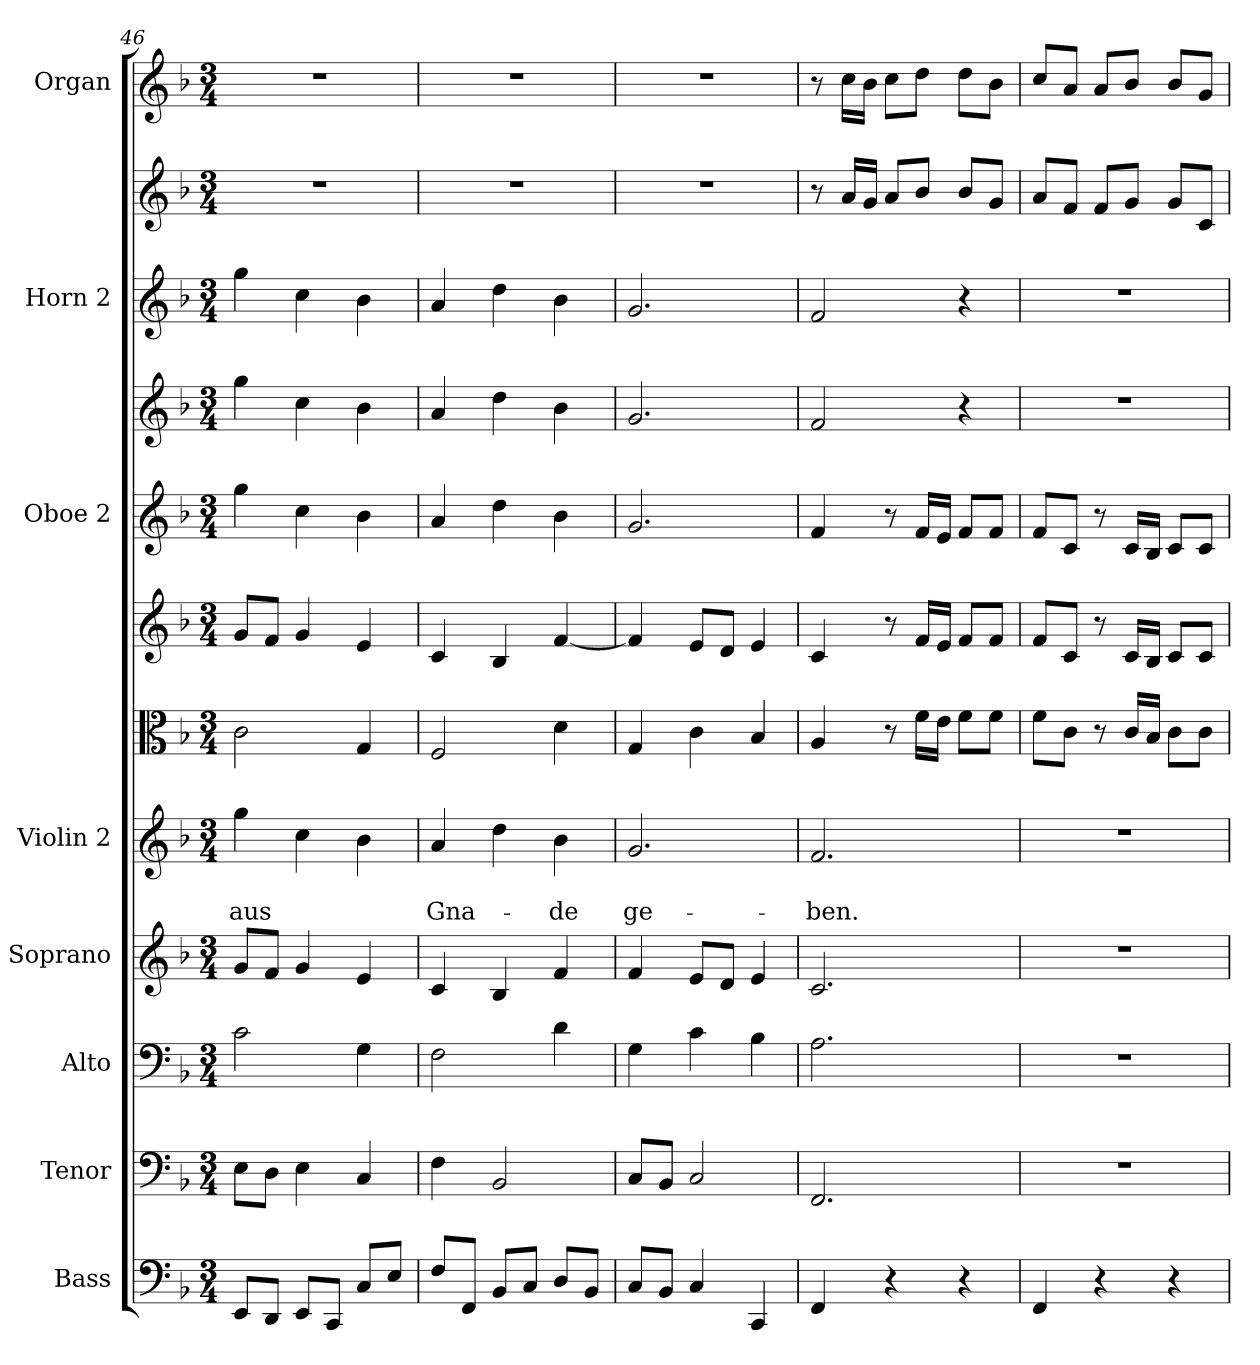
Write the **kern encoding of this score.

**kern	**kern	**kern	**kern	**kern	**text	**text	**kern	**kern	**kern	**kern	**kern	**kern	**kern
*part8	*part7	*part6	*part5	*part4	*part4	*part4	*part4	*part4	*part3	*part3	*part2	*part2	*part1
*staff12	*staff11	*staff10	*staff9	*staff8	*staff8	*staff8	*staff7	*staff6	*staff5	*staff4	*staff3	*staff2	*staff1
*I"Bass	*I"Tenor	*I"Alto	*I"Soprano	*I"Violin 2	*	*	*	*	*I"Oboe 2	*	*I"Horn 2	*	*I"Organ
*I'B.	*I'T.	*I'A.	*I'S.	*I'Vn2	*	*	*	*	*I'O1	*	*I'H2	*	*I'Org
*clefF4	*clefF4	*clefF4	*clefG2	*clefG2	*	*	*clefC3	*clefG2	*clefG2	*clefG2	*clefG2	*clefG2	*clefG2
*k[b-]	*k[b-]	*k[b-]	*k[b-]	*k[b-]	*	*	*k[b-]	*k[b-]	*k[b-]	*k[b-]	*k[b-]	*k[b-]	*k[b-]
*F:	*F:	*F:	*F:	*F:	*	*	*F:	*F:	*F:	*F:	*F:	*F:	*F:
*M3/4	*M3/4	*M3/4	*M3/4	*M3/4	*	*	*M3/4	*M3/4	*M3/4	*M3/4	*M3/4	*M3/4	*M3/4
=46	=46	=46	=46	=46	=46	=46	=46	=46	=46	=46	=46	=46	=46
8EE/L	8E\L	2c\	8g/L	4gg\	.	aus	2c\	8g/L	4gg\	4gg\	4gg\	2.r	2.r
8DD/J	8D\J	.	8f/J	.	.	.	.	8f/J	.	.	.	.	.
8EE/L	4E\	.	4g/	4cc\	.	.	.	4g/	4cc\	4cc\	4cc\	.	.
8CC/J	.	.	.	.	.	.	.	.	.	.	.	.	.
8C/L	4C/	4G\	4e/	4b-\	.	.	4G/	4e/	4b-\	4b-\	4b-\	.	.
8E/J	.	.	.	.	.	.	.	.	.	.	.	.	.
=47	=47	=47	=47	=47	=47	=47	=47	=47	=47	=47	=47	=47	=47
8F/L	4F\	2F\	4c/	4a/	.	Gna-	2F/	4c/	4a/	4a/	4a/	2.r	2.r
8FF/J	.	.	.	.	.	.	.	.	.	.	.	.	.
8BB-/L	2BB-/	.	4B-/	4dd\	.	.	.	4B-/	4dd\	4dd\	4dd\	.	.
8C/J	.	.	.	.	.	.	.	.	.	.	.	.	.
8D/L	.	4d\	4f/	4b-\	.	-de	4d\	[4f/	4b-\	4b-\	4b-\	.	.
8BB-/J	.	.	.	.	.	.	.	.	.	.	.	.	.
=48	=48	=48	=48	=48	=48	=48	=48	=48	=48	=48	=48	=48	=48
8C/L	8C/L	4G\	4f/	2.g/	.	ge-	4G/	4f/]	2.g/	2.g/	2.g/	2.r	2.r
8BB-/J	8BB-/J	.	.	.	.	.	.	.	.	.	.	.	.
4C/	2C/	4c\	8e/L	.	.	.	4c\	8e/L	.	.	.	.	.
.	.	.	8d/J	.	.	.	.	8d/J	.	.	.	.	.
4CC/	.	4B-\	4e/	.	.	.	4B-/	4e/	.	.	.	.	.
=49	=49	=49	=49	=49	=49	=49	=49	=49	=49	=49	=49	=49	=49
4FF/	2.FF/	2.A\	2.c/	2.f/	.	-ben.	4A/	4c/	4f/	2f/	2f/	8r	8r
.	.	.	.	.	.	.	.	.	.	.	.	16a/LL	16cc\LL
.	.	.	.	.	.	.	.	.	.	.	.	16g/JJ	16b-\JJ
4r	.	.	.	.	.	.	8r	8r	8r	.	.	8a/L	8cc\L
.	.	.	.	.	.	.	16f\LL	16f/LL	16f/LL	.	.	8b-/J	8dd\J
.	.	.	.	.	.	.	16e\JJ	16e/JJ	16e/JJ	.	.	.	.
4r	.	.	.	.	.	.	8f\L	8f/L	8f/L	4r	4r	8b-/L	8dd\L
.	.	.	.	.	.	.	8f\J	8f/J	8f/J	.	.	8g/J	8b-\J
!!LO:PB:g=z
=50	=50	=50	=50	=50	=50	=50	=50	=50	=50	=50	=50	=50	=50
4FF/	2.r	2.r	2.r	2.r	.	.	8f\L	8f/L	8f/L	2.r	2.r	8a/L	8cc/L
.	.	.	.	.	.	.	8c\J	8c/J	8c/J	.	.	8f/J	8a/J
4r	.	.	.	.	.	.	8r	8r	8r	.	.	8f/L	8a/L
.	.	.	.	.	.	.	16c/LL	16c/LL	16c/LL	.	.	8g/J	8b-/J
.	.	.	.	.	.	.	16B-/JJ	16B-/JJ	16B-/JJ	.	.	.	.
4r	.	.	.	.	.	.	8c\L	8c/L	8c/L	.	.	8g/L	8b-/L
.	.	.	.	.	.	.	8c\J	8c/J	8c/J	.	.	8c/J	8g/J
=	=	=	=	=	=	=	=	=	=	=	=	=	=
*-	*-	*-	*-	*-	*-	*-	*-	*-	*-	*-	*-	*-	*-
